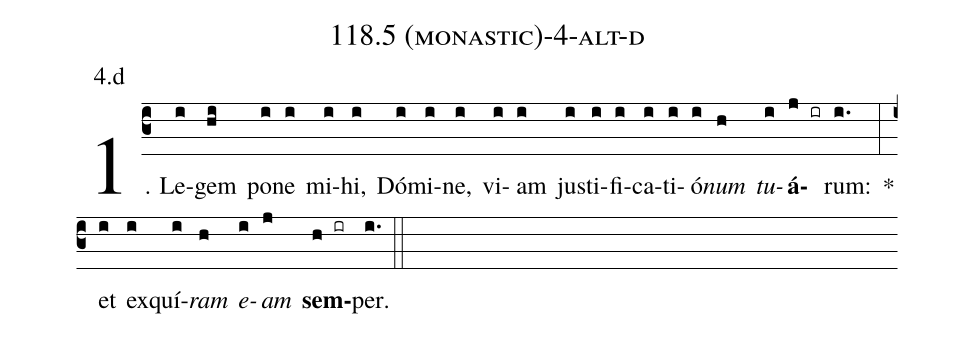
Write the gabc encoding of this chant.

name: 118.5 (monastic)-4-alt-d;
annotation: 4.d;
%%
(c3)1. Le(i)gem(hi) po(i)ne(i) mi(i)hi,(i) Dó(i)mi(i)ne,(i) vi(i)am(i) jus(i)ti(i)fi(i)ca(i)ti(i)ó(i)<i>num</i>(h) <i>tu</i>(i)<b>á</b>(j ir)rum:(i.) *(:) et(i) ex(i)quí(i)<i>ram</i>(h) <i>e</i>(i)<i>am</i>(j) <b>sem</b>(h ir)per.(i.) (::)
